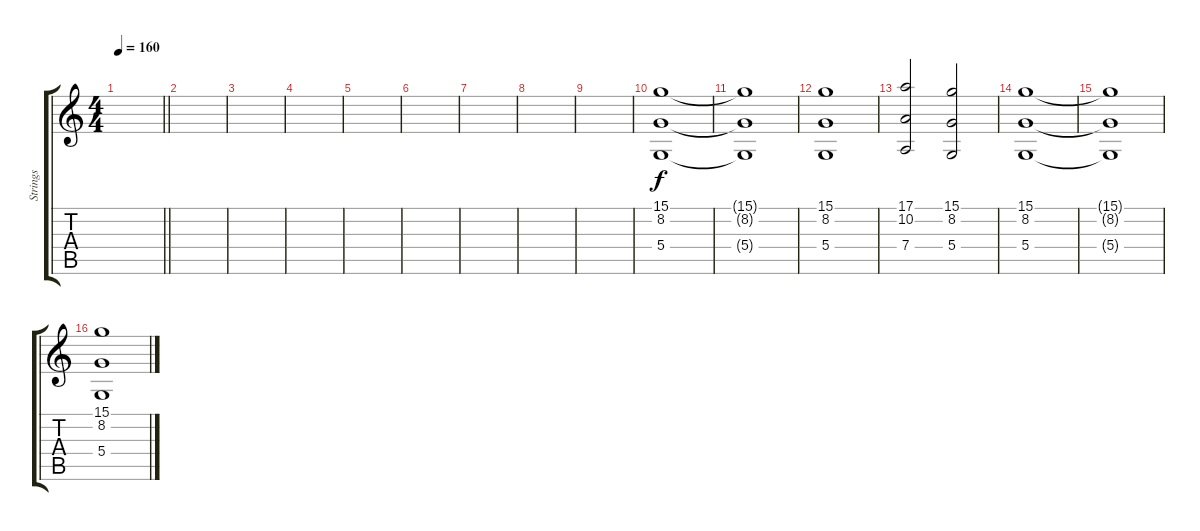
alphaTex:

\track ("Strings" "Strings") {instrument stringensemble2}
\staff {score tabs}
\tuning (E4 B3 G3 D3 A2 E2) {hide}
\ts (4 4)
\tempo 160
\clef g2
\barLineRight lightlight
\ks c
|
|
|
|
|
|
|
|
|
(15.1 8.2 5.4).1 |
(15.1{t} 8.2{t} 5.4{t}).1 |
(15.1 8.2 5.4).1 |
(17.1 10.2 7.4).2 (15.1 8.2 5.4).2 |
(15.1 8.2 5.4).1 |
(15.1{t} 8.2{t} 5.4{t}).1 |
(15.1 8.2 5.4).1
